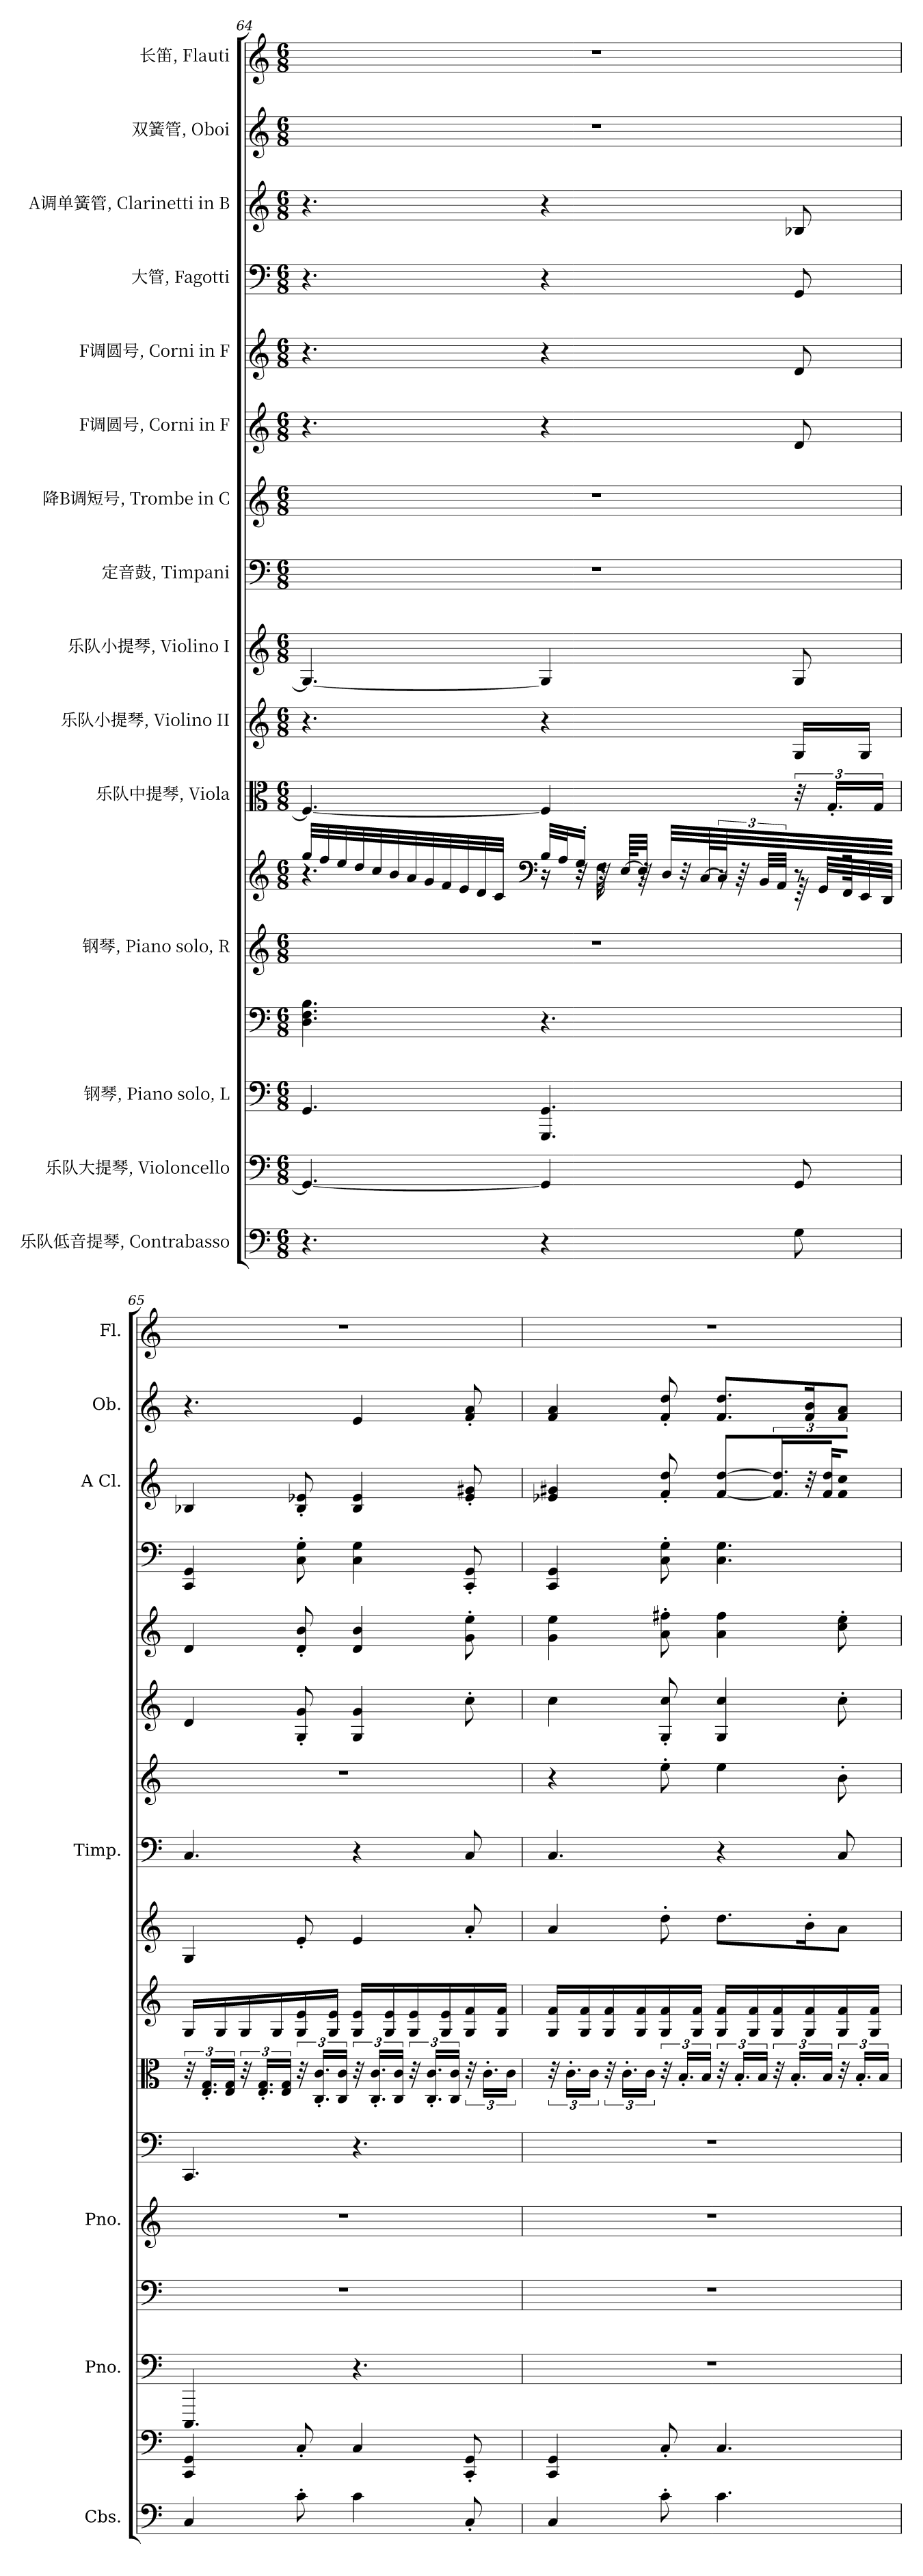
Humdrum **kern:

**kern	**kern	**kern	**kern	**kern	**kern	**kern	**kern	**kern	**kern	**kern	**kern	**kern	**kern	**kern	**kern	**kern
*part15	*part14	*part13	*part13	*part12	*part12	*part11	*part10	*part9	*part8	*part7	*part6	*part5	*part4	*part3	*part2	*part1
*staff17	*staff16	*staff15	*staff14	*staff13	*staff12	*staff11	*staff10	*staff9	*staff8	*staff7	*staff6	*staff5	*staff4	*staff3	*staff2	*staff1
*I"乐队低音提琴, Contrabasso	*I"乐队大提琴, Violoncello	*I"钢琴, Piano solo, L	*	*I"钢琴, Piano solo, R	*	*I"乐队中提琴, Viola	*I"乐队小提琴, Violino II	*I"乐队小提琴, Violino I	*I"定音鼓, Timpani	*I"降B调短号, Trombe in C	*I"F调圆号, Corni in F	*I"F调圆号, Corni in F	*I"大管, Fagotti	*I"A调单簧管, Clarinetti in B	*I"双簧管, Oboi	*I"长笛, Flauti
*I'Cbs.	*	*I'Pno.	*	*I'Pno.	*	*	*	*	*I'Timp.	*	*	*	*	*I'A Cl.	*I'Ob.	*I'Fl.
!!LO:PB:g=z
*clefF4	*clefF4	*clefF4	*clefF4	*clefG2	*clefG2	*clefC3	*clefG2	*clefG2	*clefF4	*clefG2	*clefG2	*clefG2	*clefF4	*clefG2	*clefG2	*clefG2
*ITrd7c12	*	*	*	*	*	*	*	*	*	*ITrd1c2	*ITrd4c7	*ITrd4c7	*	*ITrd2c3	*	*
*k[]	*k[]	*k[]	*k[]	*k[]	*k[]	*k[]	*k[]	*k[]	*k[]	*k[b-e-]	*k[b-]	*k[b-]	*k[]	*k[f#c#g#]	*k[]	*k[]
*M6/8	*M6/8	*M6/8	*M6/8	*M6/8	*M6/8	*M6/8	*M6/8	*M6/8	*M6/8	*M6/8	*M6/8	*M6/8	*M6/8	*M6/8	*M6/8	*M6/8
*MM128	*MM128	*MM128	*MM128	*MM128	*MM128	*MM128	*MM128	*MM128	*MM128	*MM128	*MM128	*MM128	*MM128	*MM128	*MM128	*MM128
=64	=64	=64	=64	=64	=64	=64	=64	=64	=64	=64	=64	=64	=64	=64	=64	=64
*	*	*	*	*	*^	*	*	*	*	*	*	*	*	*	*	*
*	*	*	*	*	*	*^	*	*	*	*	*	*	*	*	*	*	*
4.r	4.GG/_	4.GG/	4.D\ 4.F\ 4.B\	2.r	32gg/LLL	4.r	4.r	4.F/_	4.r	4.G/_	2.r	2.r	4.r	4.r	4.r	4.r	2.r	2.r
.	.	.	.	.	32ff/	.	.	.	.	.	.	.	.	.	.	.	.	.
.	.	.	.	.	32ee/	.	.	.	.	.	.	.	.	.	.	.	.	.
.	.	.	.	.	32dd/	.	.	.	.	.	.	.	.	.	.	.	.	.
.	.	.	.	.	32cc/	.	.	.	.	.	.	.	.	.	.	.	.	.
.	.	.	.	.	32b/	.	.	.	.	.	.	.	.	.	.	.	.	.
.	.	.	.	.	32a/	.	.	.	.	.	.	.	.	.	.	.	.	.
.	.	.	.	.	32g/	.	.	.	.	.	.	.	.	.	.	.	.	.
.	.	.	.	.	32f/	.	.	.	.	.	.	.	.	.	.	.	.	.
.	.	.	.	.	32e/	.	.	.	.	.	.	.	.	.	.	.	.	.
.	.	.	.	.	32d/	.	.	.	.	.	.	.	.	.	.	.	.	.
.	.	.	.	.	32c/JJJ	.	.	.	.	.	.	.	.	.	.	.	.	.
*	*	*	*	*	*clefF4	*	*	*	*	*	*	*	*	*	*	*	*	*
4r	4GG/]	4.GGG/ 4.GG/	4.r	.	32B/LLL	16r	16r	4F/]	4r	4G/]	.	.	4r	4r	4r	4r	.	.
.	.	.	.	.	32A/J	.	.	.	.	.	.	.	.	.	.	.	.	.
.	.	.	.	.	16G'/JJ	32r	32r	.	.	.	.	.	.	.	.	.	.	.
.	.	.	.	.	.	32F\	64r	.	.	.	.	.	.	.	.	.	.	.
.	.	.	.	.	.	.	[64E/KLLL	.	.	.	.	.	.	.	.	.	.	.
.	.	.	.	.	64r	8r	32E/JJJ]	.	.	.	.	.	.	.	.	.	.	.
.	.	.	.	.	32D/LLL	.	.	.	.	.	.	.	.	.	.	.	.	.
.	.	.	.	.	.	.	32r	.	.	.	.	.	.	.	.	.	.	.
.	.	.	.	.	[64C/L	.	.	.	.	.	.	.	.	.	.	.	.	.
.	.	.	.	.	96C/JJJJ]	.	16r	.	.	.	.	.	.	.	.	.	.	.
.	.	.	.	.	96r	.	.	.	.	.	.	.	.	.	.	.	.	.
.	.	.	.	.	48BB/LLL	.	.	.	.	.	.	.	.	.	.	.	.	.
.	.	.	.	.	48AA/JJJ	.	.	.	.	.	.	.	.	.	.	.	.	.
8GG\	8GG/	.	.	.	64r	8r	8r	48r	16G/LL	8G/	.	.	8G/	8G/	8GG/	8Gn/	.	.
.	.	.	.	.	32GG/LLL	.	.	.	.	.	.	.	.	.	.	.	.	.
.	.	.	.	.	.	.	.	24.G'/LL	.	.	.	.	.	.	.	.	.	.
.	.	.	.	.	64FF/K	.	.	.	.	.	.	.	.	.	.	.	.	.
.	.	.	.	.	32EE/	.	.	.	16G/JJ	.	.	.	.	.	.	.	.	.
.	.	.	.	.	.	.	.	24G/JJ	.	.	.	.	.	.	.	.	.	.
.	.	.	.	.	32DD/JJJ	.	.	.	.	.	.	.	.	.	.	.	.	.
*	*	*	*	*	*v	*v	*v	*	*	*	*	*	*	*	*	*	*	*
!!LO:PB:g=z
=65	=65	=65	=65	=65	=65	=65	=65	=65	=65	=65	=65	=65	=65	=65	=65	=65
*	*	*	*	*	*	*	*	*	*	*	*	*	*	*	*	*MM136
4CC/	4CC/ 4GG/	4.CCC/	2.r	2.r	4.CC/	48r	16G/LL	4G/	4.C/	2.r	4G/	4G/	4CC/ 4GG/	4Gn/	4.r	2.r
.	.	.	.	.	.	24.E/' 24.G/'LL	.	.	.	.	.	.	.	.	.	.
.	.	.	.	.	.	.	16G/	.	.	.	.	.	.	.	.	.
.	.	.	.	.	.	24E/ 24G/JJ	.	.	.	.	.	.	.	.	.	.
.	.	.	.	.	.	48r	16G/	.	.	.	.	.	.	.	.	.
.	.	.	.	.	.	24.E/' 24.G/'LL	.	.	.	.	.	.	.	.	.	.
.	.	.	.	.	.	.	16G/	.	.	.	.	.	.	.	.	.
.	.	.	.	.	.	24E/ 24G/JJ	.	.	.	.	.	.	.	.	.	.
8C'\	8C'/	.	.	.	.	48r	16G/ 16e/	8e'/	.	.	8C/' 8c/'	8G/' 8e/'	8C\' 8G\'	8G/' 8cn/'	.	.
.	.	.	.	.	.	24.C/' 24.c/'LL	.	.	.	.	.	.	.	.	.	.
.	.	.	.	.	.	.	16G/ 16e/JJ	.	.	.	.	.	.	.	.	.
.	.	.	.	.	.	24C/ 24c/JJ	.	.	.	.	.	.	.	.	.	.
4C\	4C/	4.r	.	.	4.r	48r	16G/ 16e/LL	4e/	4r	.	4C/ 4c/	4G/ 4e/	4C\ 4G\	4G/ 4c/	4e/	.
.	.	.	.	.	.	24.C/' 24.c/'LL	.	.	.	.	.	.	.	.	.	.
.	.	.	.	.	.	.	16G/ 16e/	.	.	.	.	.	.	.	.	.
.	.	.	.	.	.	24C/ 24c/JJ	.	.	.	.	.	.	.	.	.	.
.	.	.	.	.	.	48r	16G/ 16e/	.	.	.	.	.	.	.	.	.
.	.	.	.	.	.	24.C/' 24.c/'LL	.	.	.	.	.	.	.	.	.	.
.	.	.	.	.	.	.	16G/ 16e/	.	.	.	.	.	.	.	.	.
.	.	.	.	.	.	24C/ 24c/JJ	.	.	.	.	.	.	.	.	.	.
8CC'/	8CC/' 8GG/'	.	.	.	.	48r	16G/ 16f/	8a'/	8C/	.	8f'\	8c\' 8a\'	8CC/' 8GG/'	8c/' 8e#X/'	8f/' 8a/'	.
.	.	.	.	.	.	24.c'\LL	.	.	.	.	.	.	.	.	.	.
.	.	.	.	.	.	.	16G/ 16f/JJ	.	.	.	.	.	.	.	.	.
.	.	.	.	.	.	24c\JJ	.	.	.	.	.	.	.	.	.	.
=66	=66	=66	=66	=66	=66	=66	=66	=66	=66	=66	=66	=66	=66	=66	=66	=66
*	*	*	*	*	*	*	*	*	*	*	*	*	*	*	*	*MM139
4CC/	4CC/ 4GG/	2.r	2.r	2.r	2.r	48r	16G/ 16f/LL	4a/	4.C/	4r	4f\	4c\ 4a\	4CC/ 4GG/	4cn/ 4e#X/	4f/ 4a/	2.r
.	.	.	.	.	.	24.c'\LL	.	.	.	.	.	.	.	.	.	.
.	.	.	.	.	.	.	16G/ 16f/	.	.	.	.	.	.	.	.	.
.	.	.	.	.	.	24c\JJ	.	.	.	.	.	.	.	.	.	.
.	.	.	.	.	.	48r	16G/ 16f/	.	.	.	.	.	.	.	.	.
.	.	.	.	.	.	24.c'\LL	.	.	.	.	.	.	.	.	.	.
.	.	.	.	.	.	.	16G/ 16f/	.	.	.	.	.	.	.	.	.
.	.	.	.	.	.	24c\JJ	.	.	.	.	.	.	.	.	.	.
8C'\	8C'/	.	.	.	.	48r	16G/ 16f/	8dd'\	.	8dd'\	8C/' 8f/'	8d\' 8bn\'	8C\' 8G\'	8d/' 8b/'	8f/' 8dd/'	.
.	.	.	.	.	.	24.B'/LL	.	.	.	.	.	.	.	.	.	.
.	.	.	.	.	.	.	16G/ 16f/JJ	.	.	.	.	.	.	.	.	.
.	.	.	.	.	.	24B/JJ	.	.	.	.	.	.	.	.	.	.
4.C\	4.C/	.	.	.	.	48r	16G/ 16f/LL	8.dd\L	4r	4dd\	4C/ 4f/	4d\ 4b\	4.C\ 4.G\	[8d/ [8b/L	8.f/ 8.dd/L	.
.	.	.	.	.	.	24.B'/LL	.	.	.	.	.	.	.	.	.	.
.	.	.	.	.	.	.	16G/ 16f/	.	.	.	.	.	.	.	.	.
.	.	.	.	.	.	24B/JJ	.	.	.	.	.	.	.	.	.	.
.	.	.	.	.	.	48r	16G/ 16f/	.	.	.	.	.	.	24.d/] 24.b/]Jk	.	.
.	.	.	.	.	.	24.B'/LL	.	.	.	.	.	.	.	.	.	.
.	.	.	.	.	.	.	16G/ 16f/	16b'\K	.	.	.	.	.	48r	16f/ 16b/K	.
.	.	.	.	.	.	24B/JJ	.	.	.	.	.	.	.	24d/ 24b/KL	.	.
.	.	.	.	.	.	48r	16G/ 16f/	8a\J	8C/	8a'\	8f'\	8f\' 8a\'	.	8d/ 8a/J	8f/ 8a/J	.
.	.	.	.	.	.	24.B'/LL	.	.	.	.	.	.	.	.	.	.
.	.	.	.	.	.	.	16G/ 16f/JJ	.	.	.	.	.	.	.	.	.
.	.	.	.	.	.	24B/JJ	.	.	.	.	.	.	.	.	.	.
=	=	=	=	=	=	=	=	=	=	=	=	=	=	=	=	=
*-	*-	*-	*-	*-	*-	*-	*-	*-	*-	*-	*-	*-	*-	*-	*-	*-
